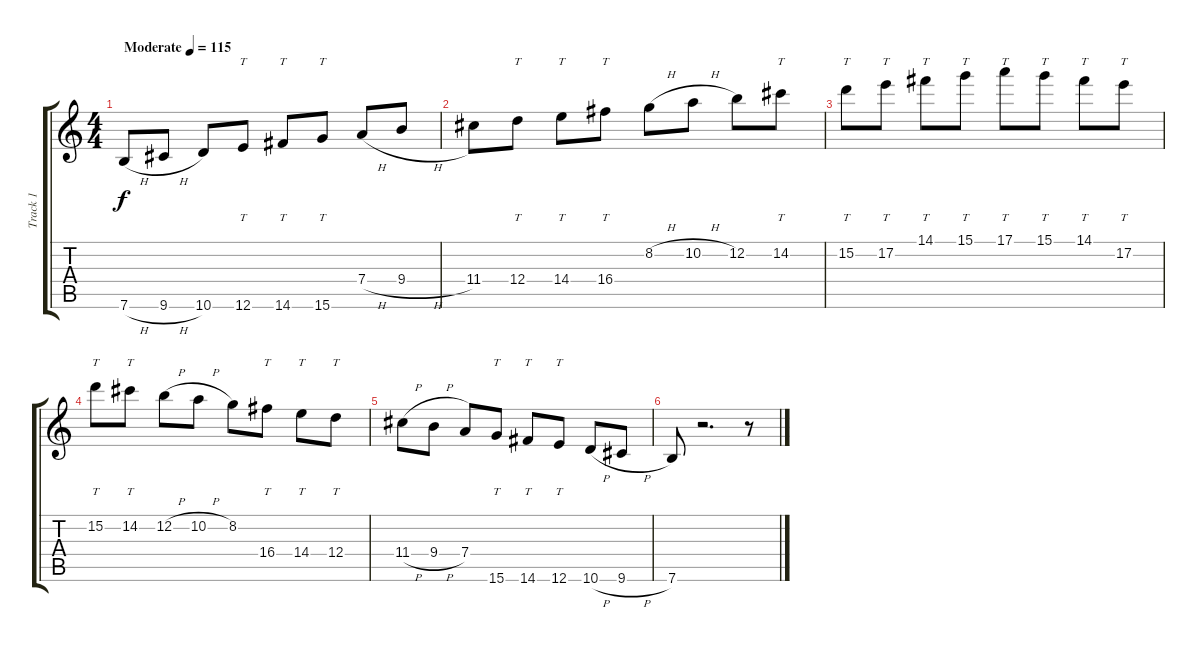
\track ("Track 1" "Track 1") {instrument acousticguitarsteel}
\staff {score tabs}
\tuning (E4 B3 G3 D3 A2 E2) {hide}
\ts (4 4)
\tempo (115 "Moderate")
\clef g2
\ks c
7.6{h}.8{dy f instrument acousticguitarsteel} 9.6{h}.8 10.6.8 12.6.8{tt} 14.6.8{tt} 15.6.8{tt} 7.4{h}.8 9.4{h}.8 |
11.4.8 12.4.8{tt} 14.4.8{tt} 16.4.8{tt} 8.2{h}.8 10.2{h}.8 12.2.8 14.2.8{tt} |
15.2.8{tt} 17.2.8{tt} 14.1.8{tt} 15.1.8{tt} 17.1.8{tt} 15.1.8{tt} 14.1.8{tt} 17.2.8{tt} |
15.2.8{tt} 14.2.8{tt} 12.2{h}.8 10.2{h}.8 8.2.8 16.4.8{tt} 14.4.8{tt} 12.4.8{tt} |
11.4{h}.8 9.4{h}.8 7.4.8 15.6.8{tt} 14.6.8{tt} 12.6.8{tt} 10.6{h}.8 9.6{h}.8 |
7.6.8 r.2{d} r.8
